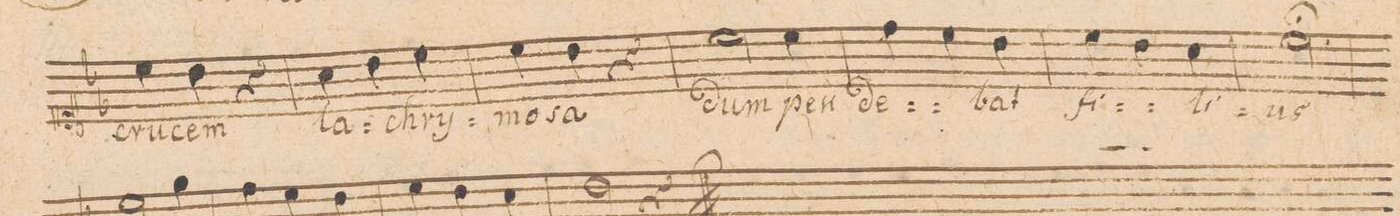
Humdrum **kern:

**kern	**text
*I"CANTVS.	*
*clefC1	*
*k[b-e-]	*
*M3/4	*
4cc\	cru-
4b-\	-cem
4r	.
=9	=9
4a\	la-
4b-\	.
4cc\	-chry-
=10	=10
4cc\	-mo-
4b-\	-sa
4r	.
=11	=11
2cc\	dum
4cc\	pen-
=12	=12
4dd\	-de-
4cc\	.
4b-\	-bat
=13	=13
4cc\	fi-
4b-\	.
4a\	-li-
=14	=14
2.cc;\	-us
=15	=15
*-	*-
